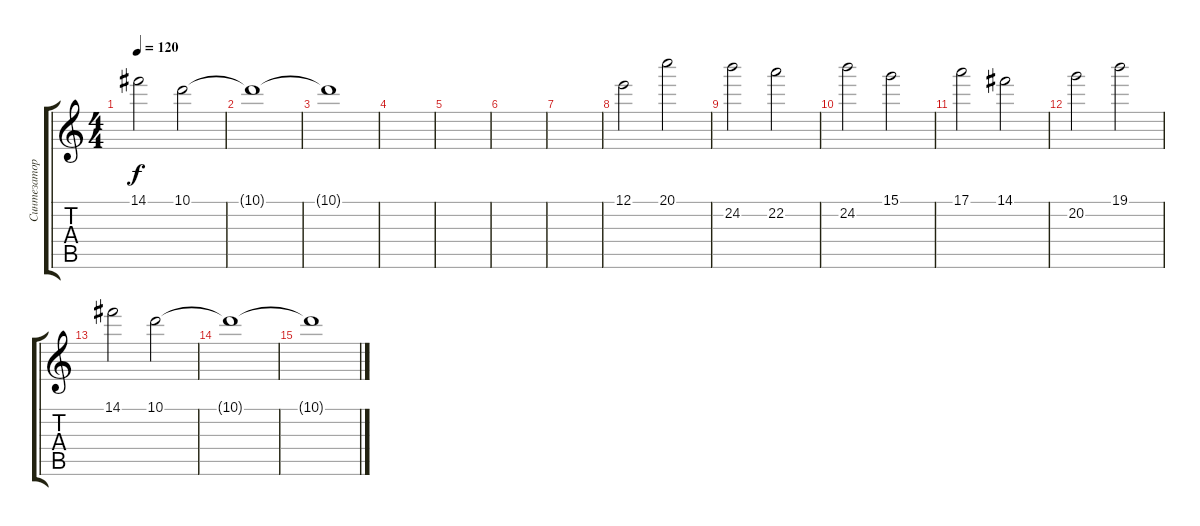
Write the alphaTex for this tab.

\track ("Синтезатор - стринги 1" "Синтезатор") {instrument stringensemble1}
\staff {score tabs}
\tuning (E5 B4 G4 D4 A3 E3) {hide}
\ts (4 4)
\tempo 120
\clef g2
\ks c
14.1.2{dy f} 10.1.2 |
10.1{t}.1 |
10.1{t}.1 |
|
|
|
|
12.1.2 20.1.2 |
24.2.2 22.2.2 |
24.2.2 15.1.2 |
17.1.2 14.1.2 |
20.2.2 19.1.2 |
14.1.2 10.1.2 |
10.1{t}.1 |
10.1{t}.1
